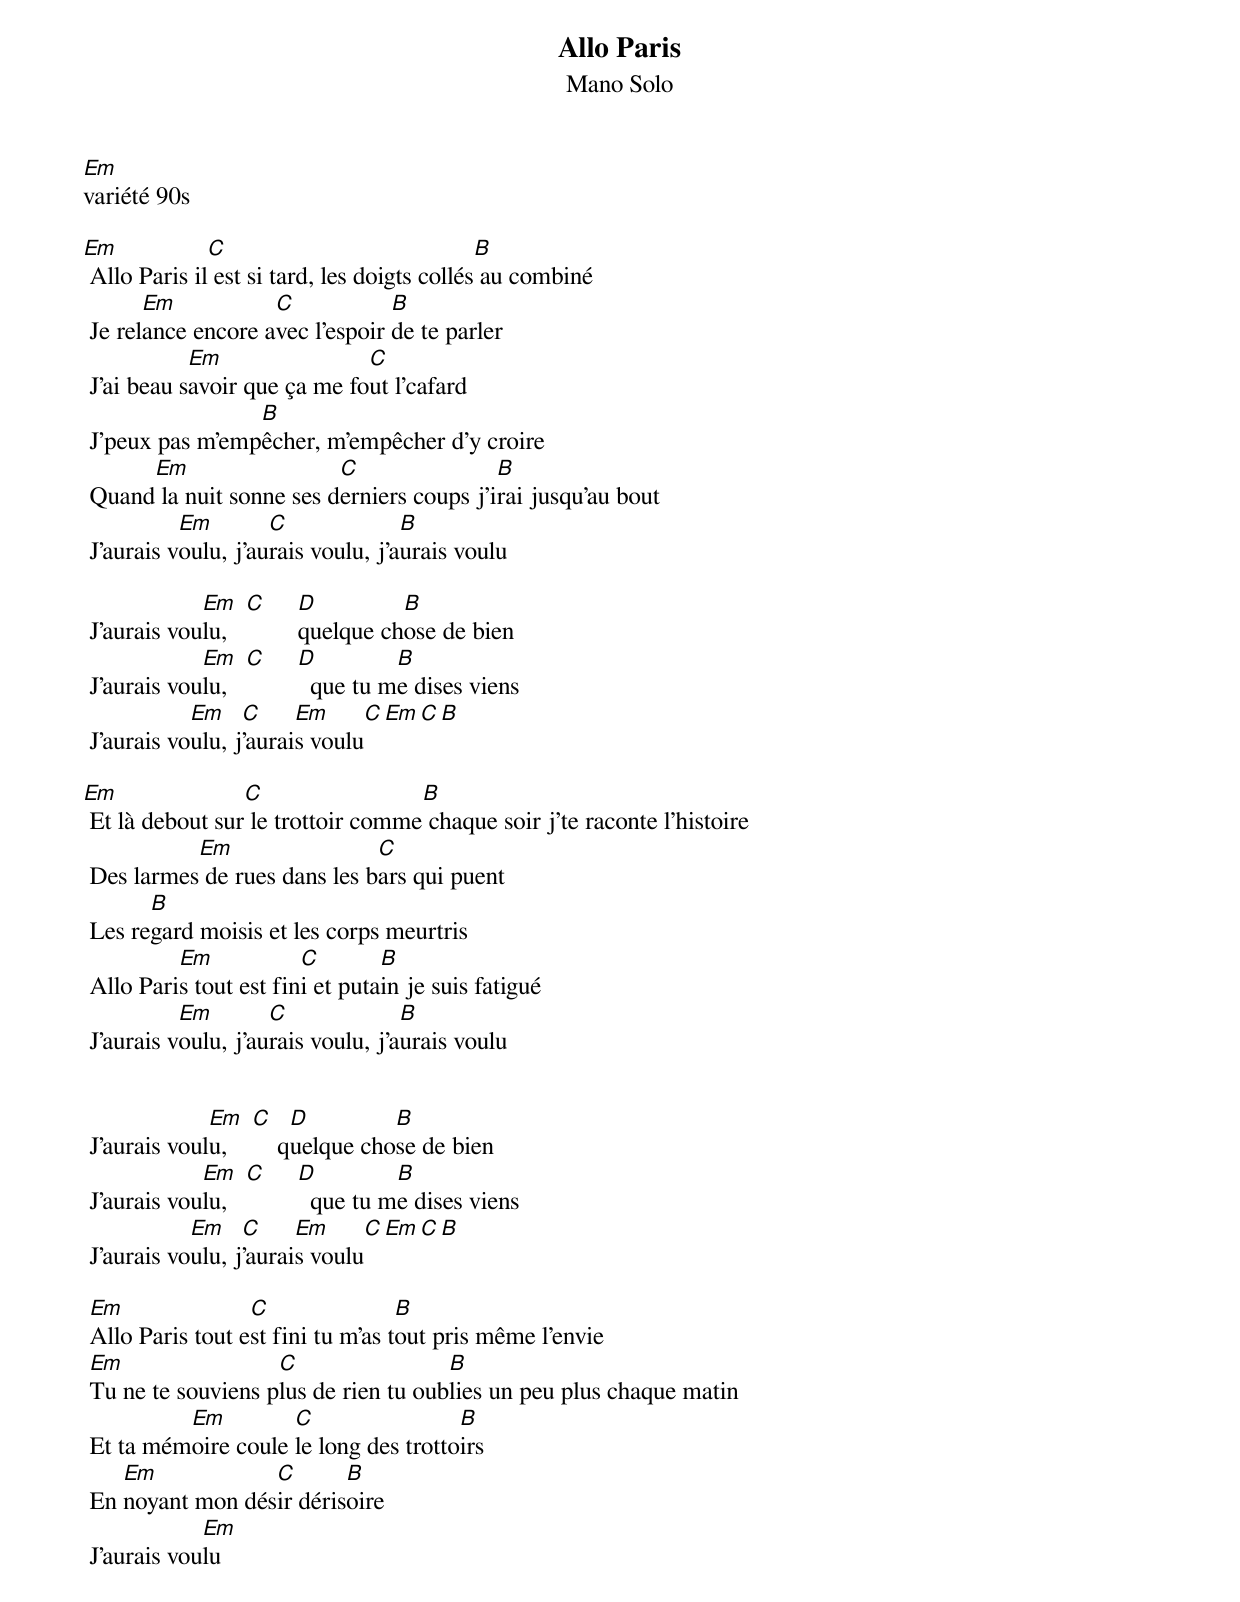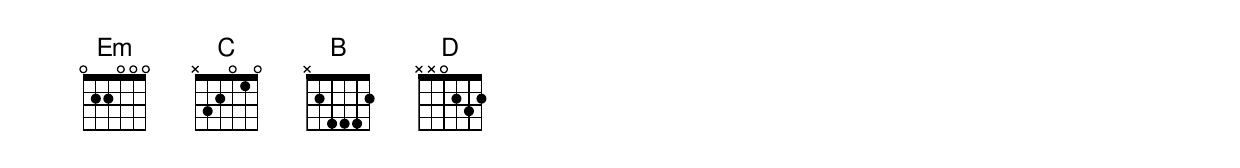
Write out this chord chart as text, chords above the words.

Allo Paris
Mano Solo
Em
variété 90s

Em            C                              B
 Allo Paris il est si tard, les doigts collés au combiné
       Em           C            B
 Je relance encore avec l'espoir de te parler
            Em                C
 J'ai beau savoir que ça me fout l'cafard
                 B
 J'peux pas m'empêcher, m'empêcher d'y croire
      Em                  C                B
 Quand la nuit sonne ses derniers coups j'irai jusqu'au bout
           Em        C              B
 J'aurais voulu, j'aurais voulu, j'aurais voulu

             Em    C    D         B
 J'aurais voulu,        quelque chose de bien
             Em    C    D         B
 J'aurais voulu,          que tu me dises viens
            Em    C     Em     C      Em    C      B
 J'aurais voulu, j'aurais voulu

Em               C                 B
 Et là debout sur le trottoir comme chaque soir j'te raconte l'histoire
           Em                 C
 Des larmes de rues dans les bars qui puent
       B
 Les regard moisis et les corps meurtris
          Em            C        B
 Allo Paris tout est fini et putain je suis fatigué
           Em        C              B
 J'aurais voulu, j'aurais voulu, j'aurais voulu


              Em    C    D         B
 J'aurais voulu,        quelque chose de bien
             Em    C    D         B
 J'aurais voulu,          que tu me dises viens
            Em    C     Em     C      Em    C      B
 J'aurais voulu, j'aurais voulu

 Em               C                B
 Allo Paris tout est fini tu m'as tout pris même l'envie
 Em                 C                 B
 Tu ne te souviens plus de rien tu oublies un peu plus chaque matin
          Em         C                 B
 Et ta mémoire coule le long des trottoirs
    Em            C       B
 En noyant mon désir dérisoire
             Em
 J'aurais voulu
